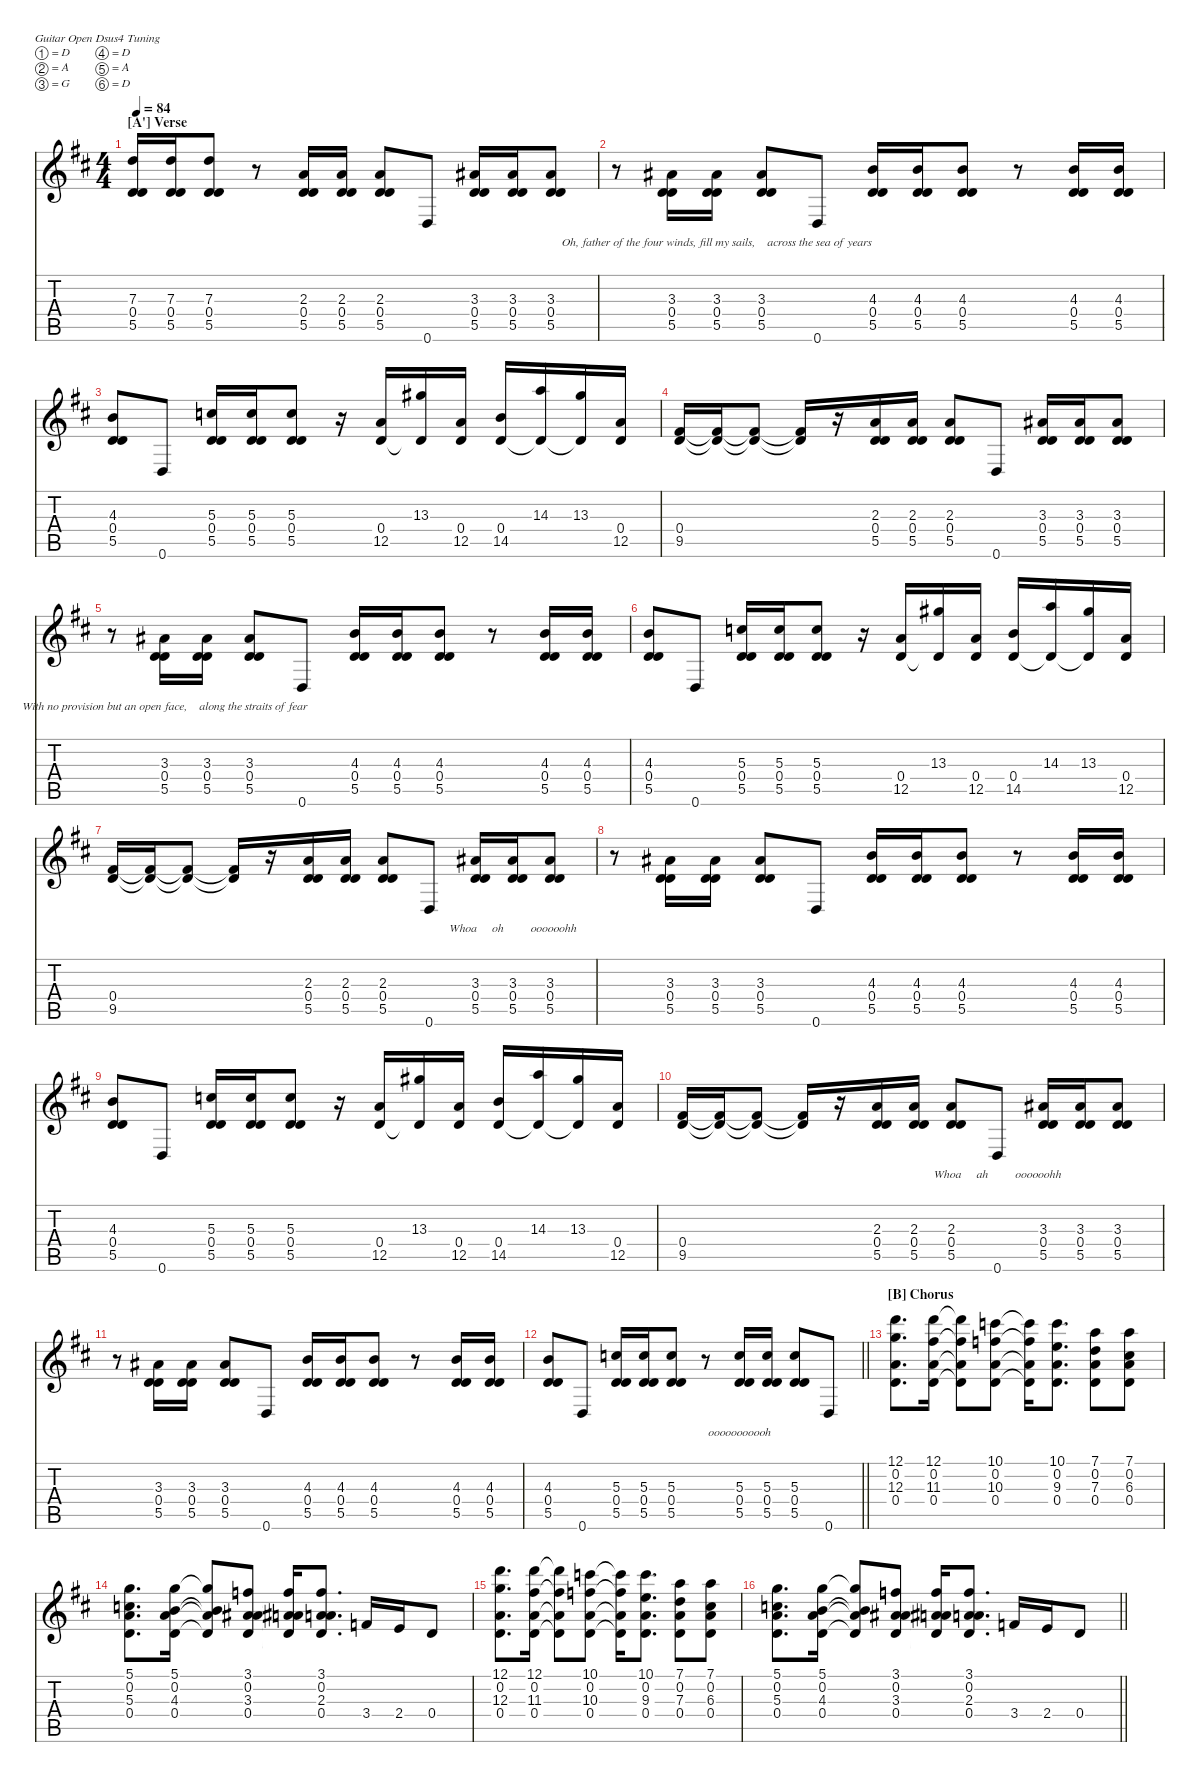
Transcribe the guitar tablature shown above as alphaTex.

\hideDynamics
\bracketExtendMode nobrackets
\singleTrackTrackNamePolicy hidden
\multiTrackTrackNamePolicy hidden
\otherSystemsTrackNameOrientation horizontal
\track ("Dadgad" "E-Gt") {solo instrument distortionguitar}
\staff {score tabs}
\tuning (D4 A3 G3 D3 A2 D2)
\ts (4 4)
\section ("A'" "Verse")
\tempo 84
\clef g2
\ks d
(7.3{acc forcenatural} 0.4{acc forcenatural} 5.5{acc forcenatural}).16{dy f beam Up} (7.3{acc forcenatural} 0.4{acc forcenatural} 5.5{acc forcenatural}).16{beam Up} (7.3{acc forcenatural} 0.4{acc forcenatural} 5.5{acc forcenatural}).8{beam Up} r.8{beam Up} (2.3{acc forcenatural} 0.4{acc forcenatural} 5.5{acc forcenatural}).16{beam Up} (2.3{acc forcenatural} 0.4{acc forcenatural} 5.5{acc forcenatural}).16{beam Up} (2.3{acc forcenatural} 0.4{acc forcenatural} 5.5{acc forcenatural}).8{beam Up} 0.6{acc forcenatural}.8{beam Up} (3.3{acc #} 0.4{acc forcenatural} 5.5{acc forcenatural}).16{beam Up} (3.3{acc #} 0.4{acc forcenatural} 5.5{acc forcenatural}).16{beam Up} (3.3{acc #} 0.4{acc forcenatural} 5.5{acc forcenatural}).8{beam Up} |
r.8{beam Down} (3.3{acc #} 0.4{acc forcenatural} 5.5{acc forcenatural}).16{beam Up} (3.3{acc #} 0.4{acc forcenatural} 5.5{acc forcenatural}).16{lyrics (0 "") lyrics (1 "") lyrics (2 "Oh, father of the four winds, fill my sails,    across the sea of years") lyrics (3 "") lyrics (4 "") beam Up} (3.3{acc #} 0.4{acc forcenatural} 5.5{acc forcenatural}).8{beam Up} 0.6{acc forcenatural}.8{beam Up} (4.3{acc forcenatural} 0.4{acc forcenatural} 5.5{acc forcenatural}).16{beam Up} (4.3{acc forcenatural} 0.4{acc forcenatural} 5.5{acc forcenatural}).16{beam Up} (4.3{acc forcenatural} 0.4{acc forcenatural} 5.5{acc forcenatural}).8{beam Up} r.8{beam Up} (4.3{acc forcenatural} 0.4{acc forcenatural} 5.5{acc forcenatural}).16{beam Up} (4.3{acc forcenatural} 0.4{acc forcenatural} 5.5{acc forcenatural}).16{beam Up} |
(4.3{acc forcenatural} 0.4{acc forcenatural} 5.5{acc forcenatural}).8{beam Up} 0.6{acc forcenatural}.8{beam Up} (5.3{acc forcenatural} 0.4{acc forcenatural} 5.5{acc forcenatural}).16{beam Up} (5.3{acc forcenatural} 0.4{acc forcenatural} 5.5{acc forcenatural}).16{beam Up} (5.3{acc forcenatural} 0.4{acc forcenatural} 5.5{acc forcenatural}).8{beam Up} r.16{beam Up} (12.5{acc forcenatural} 0.4{acc forcenatural}).16{beam Down} (13.3{acc #} 0.4{t acc forcenatural}).16{beam Down} (12.5{acc forcenatural} 0.4{acc forcenatural}).16{beam Down} (14.5{acc forcenatural} 0.4{acc forcenatural}).16{beam Up} (14.3{acc forcenatural} 0.4{t acc forcenatural}).16{beam Up} (13.3{acc #} 0.4{t acc forcenatural}).16{beam Up} (12.5{acc forcenatural} 0.4{acc forcenatural}).16{beam Up} |
(9.5{acc #} 0.4{acc forcenatural}).16{beam Up} (9.5{t acc #} 0.4{t acc forcenatural}).16{beam Up} (9.5{t acc #} 0.4{t acc forcenatural}).8{beam Up} (9.5{t acc #} 0.4{t acc forcenatural}).16{beam Up} r.16{beam Up} (2.3{acc forcenatural} 0.4{acc forcenatural} 5.5{acc forcenatural}).16{beam Up} (2.3{acc forcenatural} 0.4{acc forcenatural} 5.5{acc forcenatural}).16{beam Up} (2.3{acc forcenatural} 0.4{acc forcenatural} 5.5{acc forcenatural}).8{beam Up} 0.6{acc forcenatural}.8{beam Up} (3.3{acc #} 0.4{acc forcenatural} 5.5{acc forcenatural}).16{beam Up} (3.3{acc #} 0.4{acc forcenatural} 5.5{acc forcenatural}).16{beam Up} (3.3{acc #} 0.4{acc forcenatural} 5.5{acc forcenatural}).8{beam Up} |
r.8{beam Down} (3.3{acc #} 0.4{acc forcenatural} 5.5{acc forcenatural}).16{lyrics (0 "") lyrics (1 "") lyrics (2 "With no provision but an open face,    along the straits of fear") lyrics (3 "") lyrics (4 "") beam Up} (3.3{acc #} 0.4{acc forcenatural} 5.5{acc forcenatural}).16{beam Up} (3.3{acc #} 0.4{acc forcenatural} 5.5{acc forcenatural}).8{beam Up} 0.6{acc forcenatural}.8{beam Up} (4.3{acc forcenatural} 0.4{acc forcenatural} 5.5{acc forcenatural}).16{beam Up} (4.3{acc forcenatural} 0.4{acc forcenatural} 5.5{acc forcenatural}).16{beam Up} (4.3{acc forcenatural} 0.4{acc forcenatural} 5.5{acc forcenatural}).8{beam Up} r.8{beam Up} (4.3{acc forcenatural} 0.4{acc forcenatural} 5.5{acc forcenatural}).16{beam Up} (4.3{acc forcenatural} 0.4{acc forcenatural} 5.5{acc forcenatural}).16{beam Up} |
(4.3{acc forcenatural} 0.4{acc forcenatural} 5.5{acc forcenatural}).8{beam Up} 0.6{acc forcenatural}.8{beam Up} (5.3{acc forcenatural} 0.4{acc forcenatural} 5.5{acc forcenatural}).16{beam Up} (5.3{acc forcenatural} 0.4{acc forcenatural} 5.5{acc forcenatural}).16{beam Up} (5.3{acc forcenatural} 0.4{acc forcenatural} 5.5{acc forcenatural}).8{beam Up} r.16{beam Up} (12.5{acc forcenatural} 0.4{acc forcenatural}).16{beam Down} (13.3{acc #} 0.4{t acc forcenatural}).16{beam Down} (12.5{acc forcenatural} 0.4{acc forcenatural}).16{beam Down} (14.5{acc forcenatural} 0.4{acc forcenatural}).16{beam Up} (14.3{acc forcenatural} 0.4{t acc forcenatural}).16{beam Up} (13.3{acc #} 0.4{t acc forcenatural}).16{beam Up} (12.5{acc forcenatural} 0.4{acc forcenatural}).16{beam Up} |
(9.5{acc #} 0.4{acc forcenatural}).16{beam Up} (9.5{t acc #} 0.4{t acc forcenatural}).16{beam Up} (9.5{t acc #} 0.4{t acc forcenatural}).8{beam Up} (9.5{t acc #} 0.4{t acc forcenatural}).16{beam Up} r.16{beam Up} (2.3{acc forcenatural} 0.4{acc forcenatural} 5.5{acc forcenatural}).16{beam Up} (2.3{acc forcenatural} 0.4{acc forcenatural} 5.5{acc forcenatural}).16{beam Up} (2.3{acc forcenatural} 0.4{acc forcenatural} 5.5{acc forcenatural}).8{beam Up} 0.6{acc forcenatural}.8{beam Up} (3.3{acc #} 0.4{acc forcenatural} 5.5{acc forcenatural}).16{beam Up} (3.3{acc #} 0.4{acc forcenatural} 5.5{acc forcenatural}).16{lyrics (0 "") lyrics (1 "") lyrics (2 "Whoa     oh         oooooohh") lyrics (3 "") lyrics (4 "") beam Up} (3.3{acc #} 0.4{acc forcenatural} 5.5{acc forcenatural}).8{beam Up} |
r.8{beam Down} (3.3{acc #} 0.4{acc forcenatural} 5.5{acc forcenatural}).16{beam Up} (3.3{acc #} 0.4{acc forcenatural} 5.5{acc forcenatural}).16{beam Up} (3.3{acc #} 0.4{acc forcenatural} 5.5{acc forcenatural}).8{beam Up} 0.6{acc forcenatural}.8{beam Up} (4.3{acc forcenatural} 0.4{acc forcenatural} 5.5{acc forcenatural}).16{beam Up} (4.3{acc forcenatural} 0.4{acc forcenatural} 5.5{acc forcenatural}).16{beam Up} (4.3{acc forcenatural} 0.4{acc forcenatural} 5.5{acc forcenatural}).8{beam Up} r.8{beam Up} (4.3{acc forcenatural} 0.4{acc forcenatural} 5.5{acc forcenatural}).16{beam Up} (4.3{acc forcenatural} 0.4{acc forcenatural} 5.5{acc forcenatural}).16{beam Up} |
(4.3{acc forcenatural} 0.4{acc forcenatural} 5.5{acc forcenatural}).8{beam Up} 0.6{acc forcenatural}.8{beam Up} (5.3{acc forcenatural} 0.4{acc forcenatural} 5.5{acc forcenatural}).16{beam Up} (5.3{acc forcenatural} 0.4{acc forcenatural} 5.5{acc forcenatural}).16{beam Up} (5.3{acc forcenatural} 0.4{acc forcenatural} 5.5{acc forcenatural}).8{beam Up} r.16{beam Up} (12.5{acc forcenatural} 0.4{acc forcenatural}).16{beam Down} (13.3{acc #} 0.4{t acc forcenatural}).16{beam Down} (12.5{acc forcenatural} 0.4{acc forcenatural}).16{beam Down} (14.5{acc forcenatural} 0.4{acc forcenatural}).16{beam Up} (14.3{acc forcenatural} 0.4{t acc forcenatural}).16{beam Up} (13.3{acc #} 0.4{t acc forcenatural}).16{beam Up} (12.5{acc forcenatural} 0.4{acc forcenatural}).16{beam Up} |
(9.5{acc #} 0.4{acc forcenatural}).16{beam Up} (9.5{t acc #} 0.4{t acc forcenatural}).16{beam Up} (9.5{t acc #} 0.4{t acc forcenatural}).8{beam Up} (9.5{t acc #} 0.4{t acc forcenatural}).16{beam Up} r.16{beam Up} (2.3{acc forcenatural} 0.4{acc forcenatural} 5.5{acc forcenatural}).16{beam Up} (2.3{acc forcenatural} 0.4{acc forcenatural} 5.5{acc forcenatural}).16{beam Up} (2.3{acc forcenatural} 0.4{acc forcenatural} 5.5{acc forcenatural}).8{beam Up} 0.6{acc forcenatural}.8{lyrics (0 "") lyrics (1 "") lyrics (2 "Whoa     ah         oooooohh") lyrics (3 "") lyrics (4 "") beam Up} (3.3{acc #} 0.4{acc forcenatural} 5.5{acc forcenatural}).16{beam Up} (3.3{acc #} 0.4{acc forcenatural} 5.5{acc forcenatural}).16{beam Up} (3.3{acc #} 0.4{acc forcenatural} 5.5{acc forcenatural}).8{beam Up} |
r.8{beam Down} (3.3{acc #} 0.4{acc forcenatural} 5.5{acc forcenatural}).16{beam Up} (3.3{acc #} 0.4{acc forcenatural} 5.5{acc forcenatural}).16{beam Up} (3.3{acc #} 0.4{acc forcenatural} 5.5{acc forcenatural}).8{beam Up} 0.6{acc forcenatural}.8{beam Up} (4.3{acc forcenatural} 0.4{acc forcenatural} 5.5{acc forcenatural}).16{beam Up} (4.3{acc forcenatural} 0.4{acc forcenatural} 5.5{acc forcenatural}).16{beam Up} (4.3{acc forcenatural} 0.4{acc forcenatural} 5.5{acc forcenatural}).8{beam Up} r.8{beam Up} (4.3{acc forcenatural} 0.4{acc forcenatural} 5.5{acc forcenatural}).16{beam Up} (4.3{acc forcenatural} 0.4{acc forcenatural} 5.5{acc forcenatural}).16{beam Up} |
\barLineRight lightlight
(4.3{acc forcenatural} 0.4{acc forcenatural} 5.5{acc forcenatural}).8{beam Up} 0.6{acc forcenatural}.8{beam Up} (5.3{acc forcenatural} 0.4{acc forcenatural} 5.5{acc forcenatural}).16{beam Up} (5.3{acc forcenatural} 0.4{acc forcenatural} 5.5{acc forcenatural}).16{beam Up} (5.3{acc forcenatural} 0.4{acc forcenatural} 5.5{acc forcenatural}).8{beam Up} r.8{beam Up} (5.3{acc forcenatural} 0.4{acc forcenatural} 5.5{acc forcenatural}).16{lyrics (0 "") lyrics (1 "") lyrics (2 "ooooooooooh") lyrics (3 "") lyrics (4 "") beam Up} (5.3{acc forcenatural} 0.4{acc forcenatural} 5.5{acc forcenatural}).16{beam Up} (5.3{acc forcenatural} 0.4{acc forcenatural} 5.5{acc forcenatural}).8{beam Up} 0.6{acc forcenatural}.8{beam Up} |
\section ("B" "Chorus")
(12.1{acc forcenatural} 0.2{acc forcenatural} 12.3{acc forcenatural} 0.4{acc forcenatural}).8{d beam Down} (12.1{acc forcenatural} 0.2{acc forcenatural} 11.3{acc #} 0.4{acc forcenatural}).16{beam Down} (12.1{t acc forcenatural} 0.2{t acc forcenatural} 11.3{t acc #} 0.4{t acc forcenatural}).8{beam Down} (10.1{acc forcenatural} 0.2{acc forcenatural} 10.3{acc forcenatural} 0.4{acc forcenatural}).8{beam Down} (10.1{t acc forcenatural} 0.2{t acc forcenatural} 10.3{t acc forcenatural} 0.4{t acc forcenatural}).16{beam Down} (10.1{acc forcenatural} 0.2{acc forcenatural} 9.3{acc forcenatural} 0.4{acc forcenatural}).8{d beam Down} (7.1{acc forcenatural} 0.2{acc forcenatural} 7.3{acc forcenatural} 0.4{acc forcenatural}).8{beam Down} (7.1{acc forcenatural} 0.2{acc forcenatural} 6.3{acc #} 0.4{acc forcenatural}).8{beam Down} |
(5.1{acc forcenatural} 0.2{acc forcenatural} 5.3{acc forcenatural} 0.4{acc forcenatural}).8{d beam Down} (5.1{acc forcenatural} 0.2{acc forcenatural} 4.3{acc forcenatural} 0.4{acc forcenatural}).16{beam Down} (5.1{t acc forcenatural} 0.2{t acc forcenatural} 4.3{t acc forcenatural} 0.4{t acc forcenatural}).8{beam Up} (3.1{acc forcenatural} 0.2{acc forcenatural} 3.3{acc #} 0.4{acc forcenatural}).8{beam Up} (3.1{t acc forcenatural} 0.2{t acc forcenatural} 3.3{t acc #} 0.4{t acc forcenatural}).16{beam Up} (3.1{acc forcenatural} 0.2{acc forcenatural} 2.3{acc forcenatural} 0.4{acc forcenatural}).8{d beam Up} 3.4{acc forcenatural}.16{beam Up} 2.4{acc forcenatural}.16{beam Up} 0.4{acc forcenatural}.8{beam Up} |
(12.1{acc forcenatural} 0.2{acc forcenatural} 12.3{acc forcenatural} 0.4{acc forcenatural}).8{d beam Down} (12.1{acc forcenatural} 0.2{acc forcenatural} 11.3{acc #} 0.4{acc forcenatural}).16{beam Down} (12.1{t acc forcenatural} 0.2{t acc forcenatural} 11.3{t acc #} 0.4{t acc forcenatural}).8{beam Down} (10.1{acc forcenatural} 0.2{acc forcenatural} 10.3{acc forcenatural} 0.4{acc forcenatural}).8{beam Down} (10.1{t acc forcenatural} 0.2{t acc forcenatural} 10.3{t acc forcenatural} 0.4{t acc forcenatural}).16{beam Down} (10.1{acc forcenatural} 0.2{acc forcenatural} 9.3{acc forcenatural} 0.4{acc forcenatural}).8{d beam Down} (7.1{acc forcenatural} 0.2{acc forcenatural} 7.3{acc forcenatural} 0.4{acc forcenatural}).8{beam Down} (7.1{acc forcenatural} 0.2{acc forcenatural} 6.3{acc #} 0.4{acc forcenatural}).8{beam Down} |
\barLineRight lightlight
(5.1{acc forcenatural} 0.2{acc forcenatural} 5.3{acc forcenatural} 0.4{acc forcenatural}).8{d beam Down} (5.1{acc forcenatural} 0.2{acc forcenatural} 4.3{acc forcenatural} 0.4{acc forcenatural}).16{beam Down} (5.1{t acc forcenatural} 0.2{t acc forcenatural} 4.3{t acc forcenatural} 0.4{t acc forcenatural}).8{beam Up} (3.1{acc forcenatural} 0.2{acc forcenatural} 3.3{acc #} 0.4{acc forcenatural}).8{beam Up} (3.1{t acc forcenatural} 0.2{t acc forcenatural} 3.3{t acc #} 0.4{t acc forcenatural}).16{beam Up} (3.1{acc forcenatural} 0.2{acc forcenatural} 2.3{acc forcenatural} 0.4{acc forcenatural}).8{d beam Up} 3.4{acc forcenatural}.16{beam Up} 2.4{acc forcenatural}.16{beam Up} 0.4{acc forcenatural}.8{beam Up}
